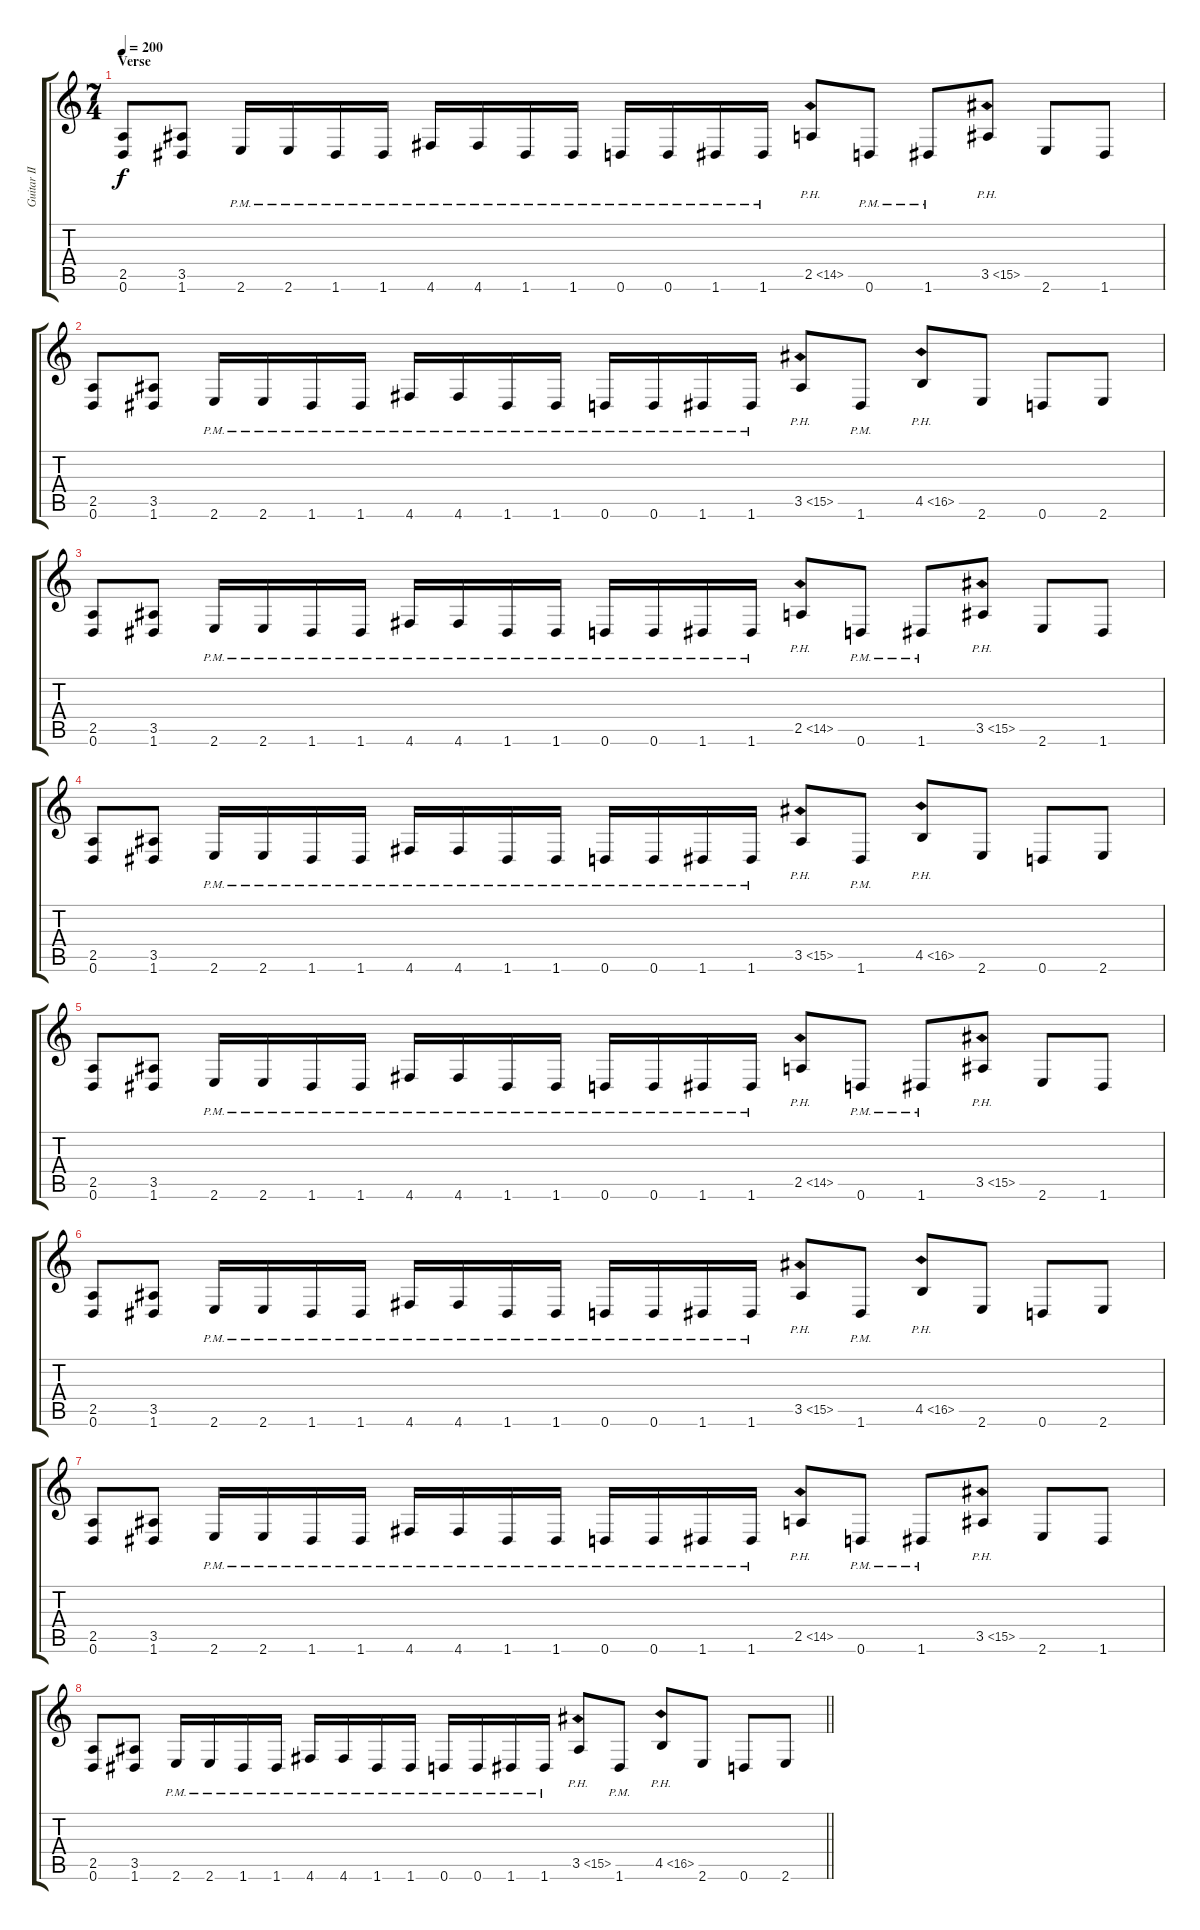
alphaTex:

\track ("Guitar II" "Guitar II") {instrument distortionguitar}
\staff {score tabs}
\tuning (D4 A3 F3 C3 G2 D2) {hide}
\ts (7 4)
\section ("" "Verse")
\tempo 200
\clef g2
\ks c
(2.5 0.6).8{dy f} (3.5 1.6).8 2.6{pm}.16 2.6{pm}.16 1.6{pm}.16 1.6{pm}.16 4.6{pm}.16 4.6{pm}.16 1.6{pm}.16 1.6{pm}.16 0.6{pm}.16 0.6{pm}.16 1.6{pm}.16 1.6{pm}.16 2.5{ph 12}.8 0.6{pm}.8 1.6{pm}.8 3.5{ph 12}.8 2.6.8 1.6.8 |
(2.5 0.6).8 (3.5 1.6).8 2.6{pm}.16 2.6{pm}.16 1.6{pm}.16 1.6{pm}.16 4.6{pm}.16 4.6{pm}.16 1.6{pm}.16 1.6{pm}.16 0.6{pm}.16 0.6{pm}.16 1.6{pm}.16 1.6{pm}.16 3.5{ph 12}.8 1.6{pm}.8 4.5{ph 12}.8 2.6.8 0.6.8 2.6.8 |
(2.5 0.6).8 (3.5 1.6).8 2.6{pm}.16 2.6{pm}.16 1.6{pm}.16 1.6{pm}.16 4.6{pm}.16 4.6{pm}.16 1.6{pm}.16 1.6{pm}.16 0.6{pm}.16 0.6{pm}.16 1.6{pm}.16 1.6{pm}.16 2.5{ph 12}.8 0.6{pm}.8 1.6{pm}.8 3.5{ph 12}.8 2.6.8 1.6.8 |
(2.5 0.6).8 (3.5 1.6).8 2.6{pm}.16 2.6{pm}.16 1.6{pm}.16 1.6{pm}.16 4.6{pm}.16 4.6{pm}.16 1.6{pm}.16 1.6{pm}.16 0.6{pm}.16 0.6{pm}.16 1.6{pm}.16 1.6{pm}.16 3.5{ph 12}.8 1.6{pm}.8 4.5{ph 12}.8 2.6.8 0.6.8 2.6.8 |
(2.5 0.6).8 (3.5 1.6).8 2.6{pm}.16 2.6{pm}.16 1.6{pm}.16 1.6{pm}.16 4.6{pm}.16 4.6{pm}.16 1.6{pm}.16 1.6{pm}.16 0.6{pm}.16 0.6{pm}.16 1.6{pm}.16 1.6{pm}.16 2.5{ph 12}.8 0.6{pm}.8 1.6{pm}.8 3.5{ph 12}.8 2.6.8 1.6.8 |
(2.5 0.6).8 (3.5 1.6).8 2.6{pm}.16 2.6{pm}.16 1.6{pm}.16 1.6{pm}.16 4.6{pm}.16 4.6{pm}.16 1.6{pm}.16 1.6{pm}.16 0.6{pm}.16 0.6{pm}.16 1.6{pm}.16 1.6{pm}.16 3.5{ph 12}.8 1.6{pm}.8 4.5{ph 12}.8 2.6.8 0.6.8 2.6.8 |
(2.5 0.6).8 (3.5 1.6).8 2.6{pm}.16 2.6{pm}.16 1.6{pm}.16 1.6{pm}.16 4.6{pm}.16 4.6{pm}.16 1.6{pm}.16 1.6{pm}.16 0.6{pm}.16 0.6{pm}.16 1.6{pm}.16 1.6{pm}.16 2.5{ph 12}.8 0.6{pm}.8 1.6{pm}.8 3.5{ph 12}.8 2.6.8 1.6.8 |
\barLineRight lightlight
(2.5 0.6).8 (3.5 1.6).8 2.6{pm}.16 2.6{pm}.16 1.6{pm}.16 1.6{pm}.16 4.6{pm}.16 4.6{pm}.16 1.6{pm}.16 1.6{pm}.16 0.6{pm}.16 0.6{pm}.16 1.6{pm}.16 1.6{pm}.16 3.5{ph 12}.8 1.6{pm}.8 4.5{ph 12}.8 2.6.8 0.6.8 2.6.8
